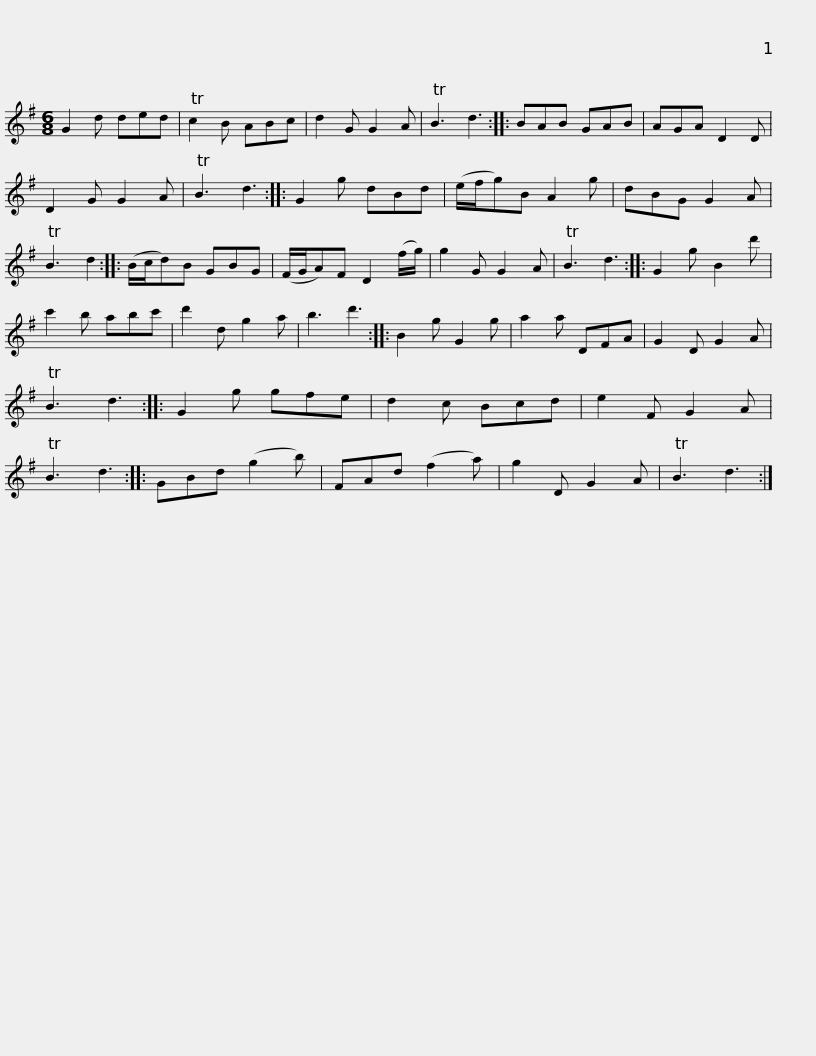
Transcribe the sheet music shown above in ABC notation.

X:1
L:1/8
M:6/8
I:linebreak $
K:G
V:1 treble
V:1
 G2 d ded | Tc2 B ABc | d2 G G2 A | TB3 d3 :: BAB GAB | %5
 AGA D2 D | D2 G G2 A | TB3 d3 ::$ G2 g dBd | (e/f/g)B A2 g | %10
 dBG G2 A | TB3 d2 :: (B/c/d)B GBG | (F/G/A)F D2 (f/g/) | g2 G G2 A | %15
 TB3 d3 ::$ G2 g B2 d' | c'2 b abc' | d'2 d g2 a | b3 d'3 :: %20
 B2 g G2 g | a2 a DFA | G2 D G2 A | TB3 d3 ::$ G2 g gfe | %25
 d2 c Bcd | e2 F G2 A | TB3 d3 :: GBd (g2 b) | FAd (f2 a) | %30
 g2 D G2 A | TB3 d3 :| %32
